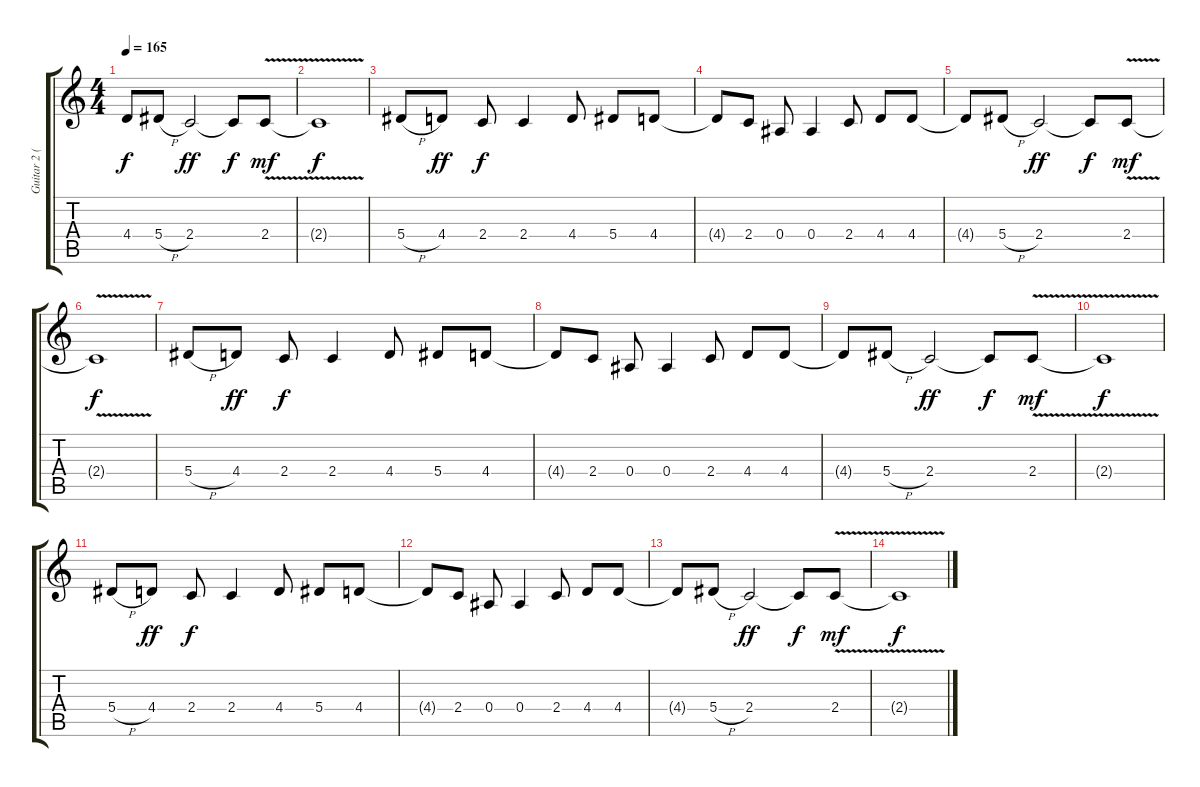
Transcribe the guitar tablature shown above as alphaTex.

\track ("Guitar 2 (Lead)" "Guitar 2 (") {instrument distortionguitar}
\staff {score tabs}
\tuning (C4 G3 Eb3 Bb2 F2 C2) {hide}
\ts (4 4)
\tempo 165
\clef g2
\ks c
4.4{t}.8{dy f} 5.4{h}.8 2.4.2{dy ff} 2.4{t}.8{dy f} 2.4{v}.8{dy mf} |
2.4{t}.1{dy f} |
5.4{h}.8 4.4.8{dy ff} 2.4.8{dy f} 2.4.4 4.4.8 5.4.8 4.4.8 |
4.4{t}.8 2.4.8 0.4.8 0.4.4 2.4.8 4.4.8 4.4.8 |
4.4{t}.8 5.4{h}.8 2.4.2{dy ff} 2.4{t}.8{dy f} 2.4{v}.8{dy mf} |
2.4{t}.1{dy f} |
5.4{h}.8 4.4.8{dy ff} 2.4.8{dy f} 2.4.4 4.4.8 5.4.8 4.4.8 |
4.4{t}.8 2.4.8 0.4.8 0.4.4 2.4.8 4.4.8 4.4.8 |
4.4{t}.8 5.4{h}.8 2.4.2{dy ff} 2.4{t}.8{dy f} 2.4{v}.8{dy mf} |
2.4{t}.1{dy f} |
5.4{h}.8 4.4.8{dy ff} 2.4.8{dy f} 2.4.4 4.4.8 5.4.8 4.4.8 |
4.4{t}.8 2.4.8 0.4.8 0.4.4 2.4.8 4.4.8 4.4.8 |
4.4{t}.8 5.4{h}.8 2.4.2{dy ff} 2.4{t}.8{dy f} 2.4{v}.8{dy mf} |
2.4{t}.1{dy f}
